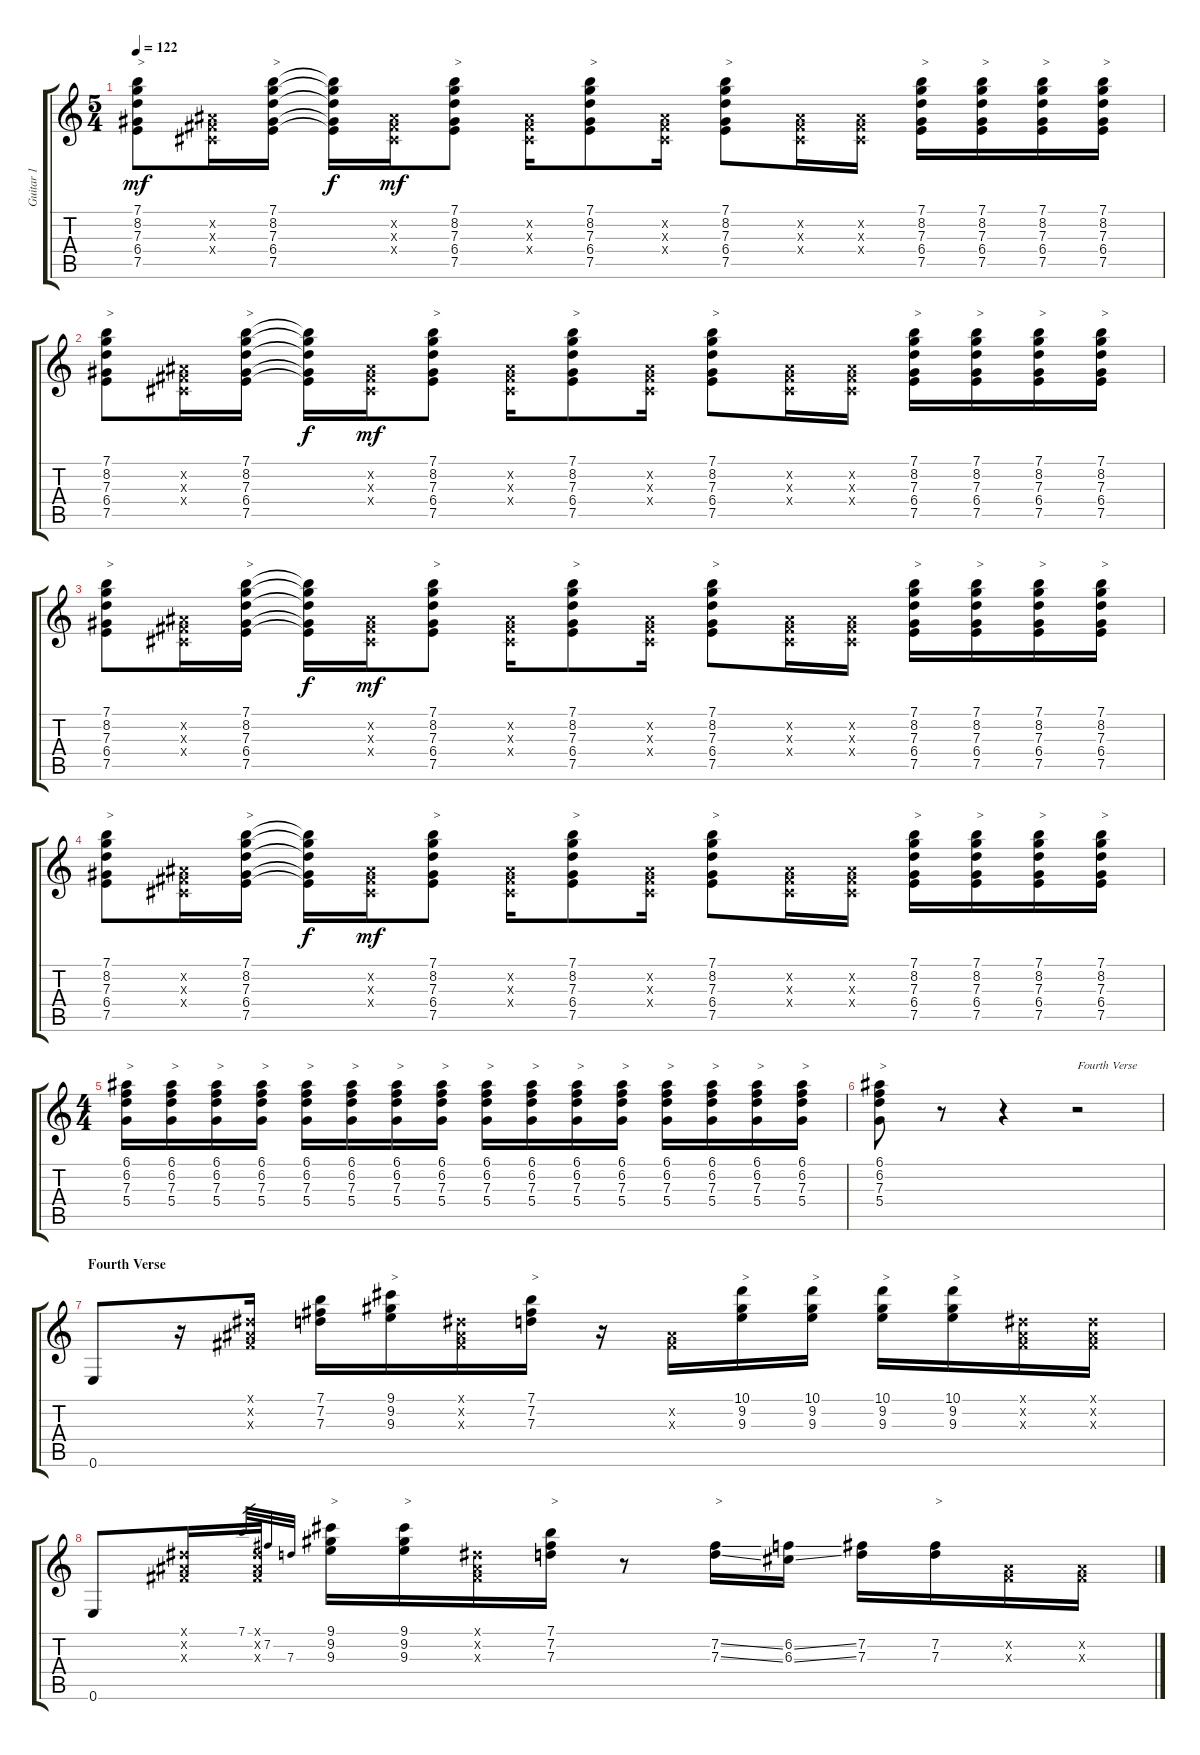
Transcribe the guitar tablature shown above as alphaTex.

\track ("Guitar 1" "Guitar 1") {instrument distortionguitar}
\staff {score tabs}
\tuning (E4 B3 G3 D3 A2 E2) {hide}
\ts (5 4)
\tempo 122
\clef g2
\ks c
(7.1 8.2 7.3 6.4 7.5).8{txt ">" dy mf} (-1.2{x} -1.3{x} -1.4{x}).16 (7.1 8.2 7.3 6.4 7.5).16{txt ">"} (7.1{t} 8.2{t} 7.3{t} 6.4{t} 7.5{t}).16{dy f} (-1.2{x} -1.3{x} -1.4{x}).16{dy mf} (7.1 8.2 7.3 6.4 7.5).8{txt ">"} (-1.2{x} -1.3{x} -1.4{x}).16 (7.1 8.2 7.3 6.4 7.5).8{txt ">"} (-1.2{x} -1.3{x} -1.4{x}).16 (7.1 8.2 7.3 6.4 7.5).8{txt ">"} (-1.2{x} -1.3{x} -1.4{x}).16 (-1.2{x} -1.3{x} -1.4{x}).16 (7.1 8.2 7.3 6.4 7.5).16{txt ">"} (7.1 8.2 7.3 6.4 7.5).16{txt ">"} (7.1 8.2 7.3 6.4 7.5).16{txt ">"} (7.1 8.2 7.3 6.4 7.5).16{txt ">"} |
(7.1 8.2 7.3 6.4 7.5).8{txt ">"} (-1.2{x} -1.3{x} -1.4{x}).16 (7.1 8.2 7.3 6.4 7.5).16{txt ">"} (7.1{t} 8.2{t} 7.3{t} 6.4{t} 7.5{t}).16{dy f} (-1.2{x} -1.3{x} -1.4{x}).16{dy mf} (7.1 8.2 7.3 6.4 7.5).8{txt ">"} (-1.2{x} -1.3{x} -1.4{x}).16 (7.1 8.2 7.3 6.4 7.5).8{txt ">"} (-1.2{x} -1.3{x} -1.4{x}).16 (7.1 8.2 7.3 6.4 7.5).8{txt ">"} (-1.2{x} -1.3{x} -1.4{x}).16 (-1.2{x} -1.3{x} -1.4{x}).16 (7.1 8.2 7.3 6.4 7.5).16{txt ">"} (7.1 8.2 7.3 6.4 7.5).16{txt ">"} (7.1 8.2 7.3 6.4 7.5).16{txt ">"} (7.1 8.2 7.3 6.4 7.5).16{txt ">"} |
(7.1 8.2 7.3 6.4 7.5).8{txt ">"} (-1.2{x} -1.3{x} -1.4{x}).16 (7.1 8.2 7.3 6.4 7.5).16{txt ">"} (7.1{t} 8.2{t} 7.3{t} 6.4{t} 7.5{t}).16{dy f} (-1.2{x} -1.3{x} -1.4{x}).16{dy mf} (7.1 8.2 7.3 6.4 7.5).8{txt ">"} (-1.2{x} -1.3{x} -1.4{x}).16 (7.1 8.2 7.3 6.4 7.5).8{txt ">"} (-1.2{x} -1.3{x} -1.4{x}).16 (7.1 8.2 7.3 6.4 7.5).8{txt ">"} (-1.2{x} -1.3{x} -1.4{x}).16 (-1.2{x} -1.3{x} -1.4{x}).16 (7.1 8.2 7.3 6.4 7.5).16{txt ">"} (7.1 8.2 7.3 6.4 7.5).16{txt ">"} (7.1 8.2 7.3 6.4 7.5).16{txt ">"} (7.1 8.2 7.3 6.4 7.5).16{txt ">"} |
(7.1 8.2 7.3 6.4 7.5).8{txt ">"} (-1.2{x} -1.3{x} -1.4{x}).16 (7.1 8.2 7.3 6.4 7.5).16{txt ">"} (7.1{t} 8.2{t} 7.3{t} 6.4{t} 7.5{t}).16{dy f} (-1.2{x} -1.3{x} -1.4{x}).16{dy mf} (7.1 8.2 7.3 6.4 7.5).8{txt ">"} (-1.2{x} -1.3{x} -1.4{x}).16 (7.1 8.2 7.3 6.4 7.5).8{txt ">"} (-1.2{x} -1.3{x} -1.4{x}).16 (7.1 8.2 7.3 6.4 7.5).8{txt ">"} (-1.2{x} -1.3{x} -1.4{x}).16 (-1.2{x} -1.3{x} -1.4{x}).16 (7.1 8.2 7.3 6.4 7.5).16{txt ">"} (7.1 8.2 7.3 6.4 7.5).16{txt ">"} (7.1 8.2 7.3 6.4 7.5).16{txt ">"} (7.1 8.2 7.3 6.4 7.5).16{txt ">"} |
\ts (4 4)
(6.1 6.2 7.3 5.4).16{txt ">"} (6.1 6.2 7.3 5.4).16{txt ">"} (6.1 6.2 7.3 5.4).16{txt ">"} (6.1 6.2 7.3 5.4).16{txt ">"} (6.1 6.2 7.3 5.4).16{txt ">"} (6.1 6.2 7.3 5.4).16{txt ">"} (6.1 6.2 7.3 5.4).16{txt ">"} (6.1 6.2 7.3 5.4).16{txt ">"} (6.1 6.2 7.3 5.4).16{txt ">"} (6.1 6.2 7.3 5.4).16{txt ">"} (6.1 6.2 7.3 5.4).16{txt ">"} (6.1 6.2 7.3 5.4).16{txt ">"} (6.1 6.2 7.3 5.4).16{txt ">"} (6.1 6.2 7.3 5.4).16{txt ">"} (6.1 6.2 7.3 5.4).16{txt ">"} (6.1 6.2 7.3 5.4).16{txt ">"} |
(6.1 6.2 7.3 5.4).8{txt ">"} r.8 r.4 r.2{txt "Fourth Verse"} |
\section ("" "Fourth Verse")
0.6.8 r.16 (-1.1{x} -1.2{x} -1.3{x}).16 (7.1 7.2 7.3).16 (9.1 9.2 9.3).16{txt ">"} (-1.1{x} -1.2{x} -1.3{x}).16 (7.1 7.2 7.3).16{txt ">"} r.16 (-1.2{x} -1.3{x}).16 (10.1 9.2 9.3).16{txt ">"} (10.1 9.2 9.3).16{txt ">"} (10.1 9.2 9.3).16{txt ">"} (10.1 9.2 9.3).16{txt ">"} (-1.1{x} -1.2{x} -1.3{x}).16 (-1.1{x} -1.2{x} -1.3{x}).16 |
0.6.8 (-1.1{x} -1.2{x} -1.3{x}).16 (-1.1{x} -1.2{x} -1.3{x}).16 7.1.32{gr} 7.2.32{gr} 7.3.32{gr} (9.1 9.2 9.3).16{txt ">"} (9.1 9.2 9.3).16{txt ">"} (-1.1{x} -1.2{x} -1.3{x}).16 (7.1 7.2 7.3).16{txt ">"} r.8 (7.2{ss} 7.3{ss}).16{txt ">"} (6.2{ss} 6.3{ss}).16 (7.2 7.3).16 (7.2 7.3).16{txt ">"} (-1.2{x} -1.3{x}).16 (-1.2{x} -1.3{x}).16
